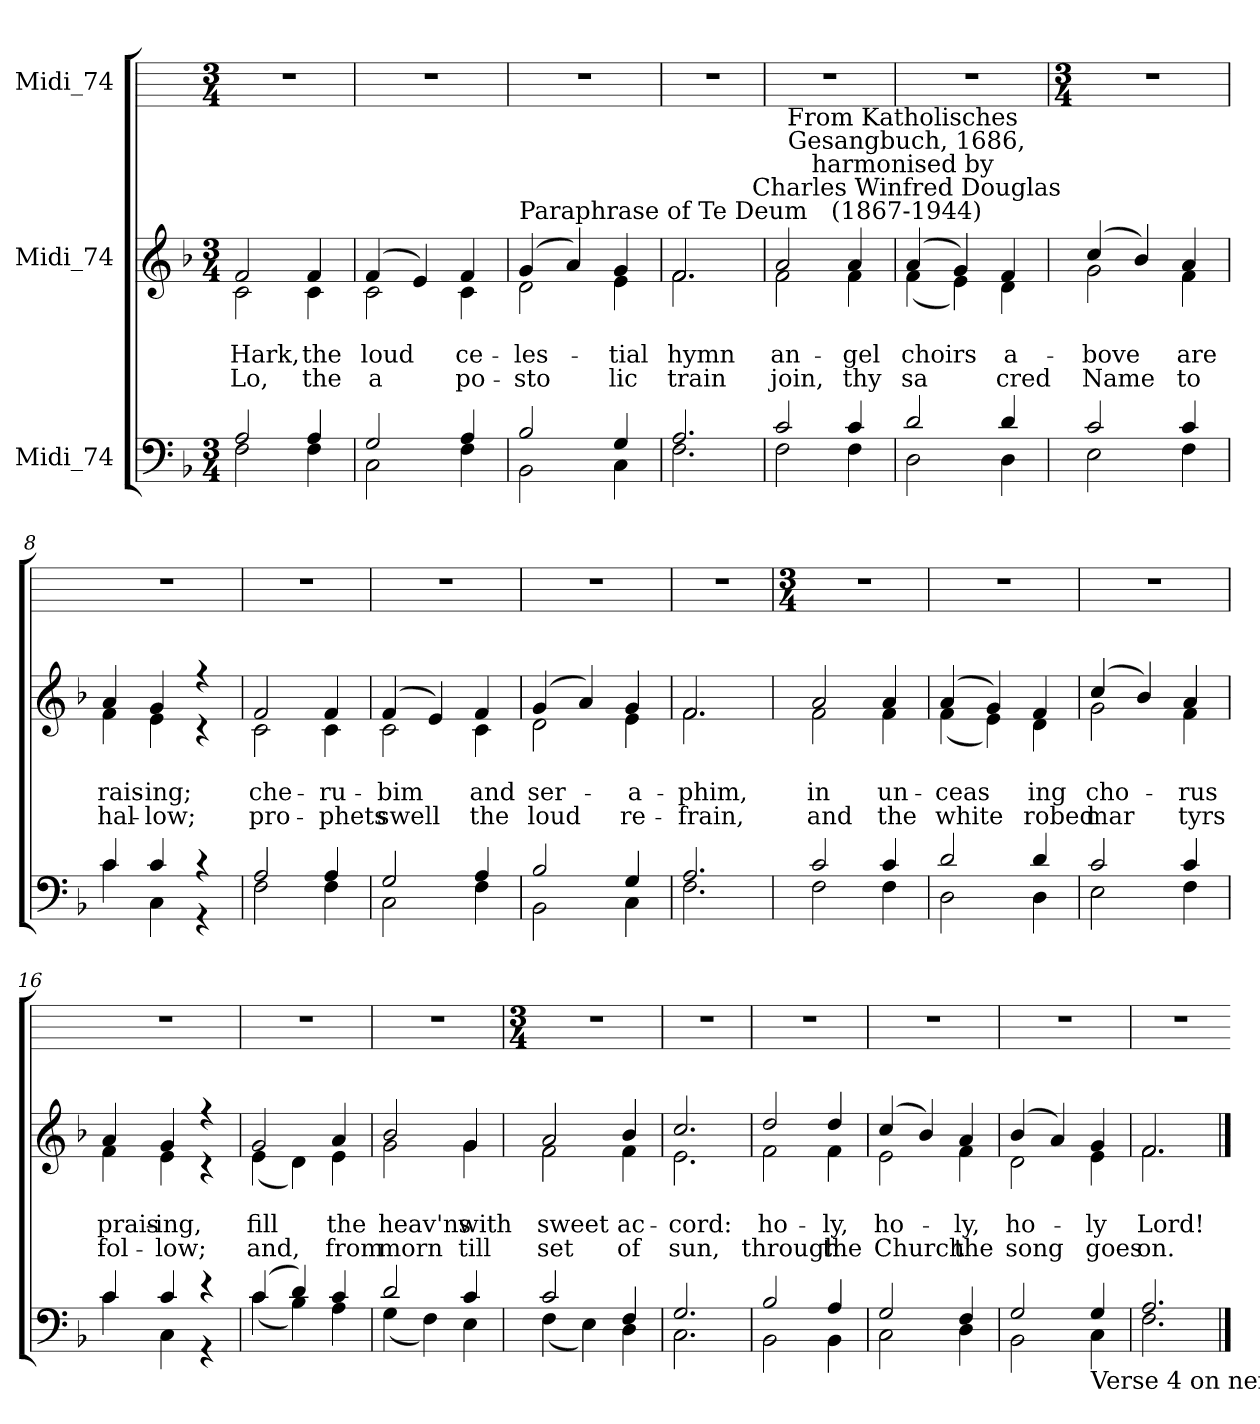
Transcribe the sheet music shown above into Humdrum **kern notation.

**kern	**kern	**text	**text	**text	**kern
*part3	*part2	*part2	*part2	*part2	*part1
*staff3	*staff2	*staff2	*staff2	*staff2	*staff1
*I"Midi_74	*I"Midi_74	*	*	*	*I"Midi_74
*clefF4	*clefG2	*	*	*	*
*k[b-]	*k[b-]	*	*	*	*
*F:	*F:	*	*	*	*
*M3/4	*M3/4	*	*	*	*M3/4
=1	=1	=1	=1	=1	=1
*^	*	*	*	*	*
!	!	!LO:TX:a:cj:t=Paraphrase by Ignaz Franz (1719-1790),\ntr. Clarence Walworth (1820-1900)	!	!	!	!
!	!	!	!LO:LY:b	!	!LO:LY:b	!
*	*	*^	*	*	*	*
!	!	!	!	!	!LO:LY:b	!	!
2A/	2F\	2f/	2c\	.	Hark,	-Lo,	2.r
!	!	!	!	!LO:LY:b	!	!LO:LY:b	!
!	!	!	!	!	!LO:LY:b	!	!
4A/	4F\	4f/	4c\	.	the	the	.
=2	=2	=2	=2	=2	=2	=2	=2
!	!	!	!	!LO:LY:b	!	!LO:LY:b	!
!	!	!	!	!	!LO:LY:b	!	!
2G/	2C\	(>4f/	2c\	.	-loud	a	2.r
.	.	4e/)	.	.	.	.	.
!	!	!	!	!LO:LY:b	!	!LO:LY:b	!
!	!	!	!	!	!LO:LY:b	!	!
4A/	4F\	4f/	4c\	.	ce-	po-	.
=3	=3	=3	=3	=3	=3	=3	=3
!	!	!LO:TX:a:t=Paraphrase of Te Deum	!	!	!	!	!
!	!	!	!	!LO:LY:b	!	!LO:LY:b	!
!	!	!	!	!	!LO:LY:b	!	!
2B-/	2BB-\	(>4g/	2d\	.	les-	sto	2.r
.	.	4a/)	.	.	.	.	.
!	!	!	!	!LO:LY:b	!	!LO:LY:b	!
!	!	!	!	!	!LO:LY:b	!	!
4G/	4C\	4g/	4e\	.	-tial	lic	.
=4	=4	=4	=4	=4	=4	=4	=4
!	!	!	!	!LO:LY:b	!	!LO:LY:b	!
!	!	!	!	!	!LO:LY:b	!	!
2.A/	2.F\	2.f/	2.f\	.	hymn	train	2.r
=5	=5	=5	=5	=5	=5	=5	=5
!	!	!	!	!LO:LY:b	!	!LO:LY:b	!
!	!	!	!	!	!LO:LY:b	!	!
2c/	2F\	2a/	2f\	.	an-	join,	2.r
!	!	!	!	!LO:LY:b	!	!LO:LY:b	!
!	!	!	!	!	!LO:LY:b	!	!
4c/	4F\	4a/	4f\	.	-gel	thy	.
=6	=6	=6	=6	=6	=6	=6	=6
!	!	!LO:TX:a:cj:t=From Katholisches \nGesangbuch, 1686,\nharmonised by \nCharles Winfred Douglas\n(1867-1944)	!	!	!	!	!
!	!	!	!	!LO:LY:b	!	!LO:LY:b	!
!	!	!	!	!	!LO:LY:b	!	!
2d/	2D\	(>4a/	(<4f\	.	choirs	sa	2.r
.	.	4g/)	4e\)	.	.	.	.
!	!	!	!	!LO:LY:b	!	!LO:LY:b	!
!	!	!	!	!	!LO:LY:b	!	!
4d/	4D\	4f/	4d\	.	a-	cred	.
!!LO:LB:g=z
=7	=7	=7	=7	=7	=7	=7	=7
*	*	*	*	*	*	*	*M3/4
!	!	!	!	!LO:LY:b	!	!LO:LY:b	!
!	!	!	!	!	!LO:LY:b	!	!
2c/	2E\	(>4cc/	2g\	.	bove	Name	2.r
.	.	4b-/)	.	.	.	.	.
!	!	!	!	!LO:LY:b	!	!LO:LY:b	!
!	!	!	!	!	!LO:LY:b	!	!
4c/	4F\	4a/	4f\	.	are	-to	.
=8	=8	=8	=8	=8	=8	=8	=8
!	!	!	!	!LO:LY:b	!	!LO:LY:b	!
!	!	!	!	!	!LO:LY:b	!	!
4c/	4c\	4a/	4f\	.	rais-	hal-	2.r
!	!	!	!	!LO:LY:b	!	!LO:LY:b	!
!	!	!	!	!	!LO:LY:b	!	!
4c/	4C\	4g/	4e\	.	-ing;	low;	.
4r	4r	4r	4r	.	.	.	.
=9	=9	=9	=9	=9	=9	=9	=9
!	!	!	!	!LO:LY:b	!	!LO:LY:b	!
!	!	!	!	!	!LO:LY:b	!	!
2A/	2F\	2f/	2c\	.	che-	pro-	2.r
!	!	!	!	!LO:LY:b	!	!LO:LY:b	!
!	!	!	!	!	!LO:LY:b	!	!
4A/	4F\	4f/	4c\	.	-ru-	phets	.
=10	=10	=10	=10	=10	=10	=10	=10
!	!	!	!	!LO:LY:b	!	!LO:LY:b	!
!	!	!	!	!	!LO:LY:b	!	!
2G/	2C\	(>4f/	2c\	.	bim	swell	2.r
.	.	4e/)	.	.	.	.	.
!	!	!	!	!LO:LY:b	!	!LO:LY:b	!
!	!	!	!	!	!LO:LY:b	!	!
4A/	4F\	4f/	4c\	.	and	the	.
=11	=11	=11	=11	=11	=11	=11	=11
!	!	!	!	!LO:LY:b	!	!LO:LY:b	!
!	!	!	!	!	!LO:LY:b	!	!
2B-/	2BB-\	(>4g/	2d\	.	-ser-	loud	2.r
.	.	4a/)	.	.	.	.	.
!	!	!	!	!LO:LY:b	!	!LO:LY:b	!
!	!	!	!	!	!LO:LY:b	!	!
4G/	4C\	4g/	4e\	.	-a-	re-	.
=12	=12	=12	=12	=12	=12	=12	=12
!	!	!	!	!LO:LY:b	!	!LO:LY:b	!
!	!	!	!	!	!LO:LY:b	!	!
2.A/	2.F\	2.f/	2.f\	.	phim,	frain,	2.r
!!LO:LB:g=z
=13	=13	=13	=13	=13	=13	=13	=13
*	*	*	*	*	*	*	*M3/4
!	!	!	!	!LO:LY:b	!	!LO:LY:b	!
!	!	!	!	!	!LO:LY:b	!	!
2c/	2F\	2a/	2f\	.	in	and	2.r
!	!	!	!	!LO:LY:b	!	!LO:LY:b	!
!	!	!	!	!	!LO:LY:b	!	!
4c/	4F\	4a/	4f\	.	un-	the	.
=14	=14	=14	=14	=14	=14	=14	=14
!	!	!	!	!LO:LY:b	!	!LO:LY:b	!
!	!	!	!	!	!LO:LY:b	!	!
2d/	2D\	(>4a/	(<4f\	.	ceas	white	2.r
.	.	4g/)	4e\)	.	.	.	.
!	!	!	!	!LO:LY:b	!	!LO:LY:b	!
!	!	!	!	!	!LO:LY:b	!	!
4d/	4D\	4f/	4d\	.	ing	-robed	.
=15	=15	=15	=15	=15	=15	=15	=15
!	!	!	!	!LO:LY:b	!	!LO:LY:b	!
!	!	!	!	!	!LO:LY:b	!	!
2c/	2E\	(>4cc/	2g\	.	cho-	mar	2.r
.	.	4b-/)	.	.	.	.	.
!	!	!	!	!LO:LY:b	!	!LO:LY:b	!
!	!	!	!	!	!LO:LY:b	!	!
4c/	4F\	4a/	4f\	.	-rus	-tyrs	.
=16	=16	=16	=16	=16	=16	=16	=16
!	!	!	!	!LO:LY:b	!	!LO:LY:b	!
!	!	!	!	!	!LO:LY:b	!	!
4c/	4c\	4a/	4f\	.	prais-	fol-	2.r
!	!	!	!	!LO:LY:b	!	!LO:LY:b	!
!	!	!	!	!	!LO:LY:b	!	!
4c/	4C\	4g/	4e\	.	-ing,	low;	.
4r	4r	4r	4r	.	.	.	.
=17	=17	=17	=17	=17	=17	=17	=17
!	!	!	!	!LO:LY:b	!	!LO:LY:b	!
!	!	!	!	!	!LO:LY:b	!	!
(>4c/	(<4c\	2g/	(<4e\	.	fill	-and,	2.r
4d/)	4B-\)	.	4d\)	.	.	.	.
!	!	!	!	!LO:LY:b	!	!LO:LY:b	!
!	!	!	!	!	!LO:LY:b	!	!
4c/	4A\	4a/	4e\	.	the	-from	.
=18	=18	=18	=18	=18	=18	=18	=18
!	!	!	!	!LO:LY:b	!	!LO:LY:b	!
!	!	!	!	!	!LO:LY:b	!	!
2d/	(<4G\	2b-/	2g\	.	heav'ns	morn	2.r
.	4F\)	.	.	.	.	.	.
!	!	!	!	!LO:LY:b	!	!LO:LY:b	!
!	!	!	!	!	!LO:LY:b	!	!
4c/	4E\	4g/	4g\	.	with	till	.
!!LO:LB:g=z
=19	=19	=19	=19	=19	=19	=19	=19
*	*	*	*	*	*	*	*M3/4
!	!	!	!	!LO:LY:b	!	!LO:LY:b	!
!	!	!	!	!	!LO:LY:b	!	!
2c/	(<4F\	2a/	2f\	.	sweet	set	2.r
.	4E\)	.	.	.	.	.	.
!	!	!	!	!LO:LY:b	!	!LO:LY:b	!
!	!	!	!	!	!LO:LY:b	!	!
4F/	4D\	4b-/	4f\	.	ac-	-of	.
=20	=20	=20	=20	=20	=20	=20	=20
!	!	!	!	!LO:LY:b	!	!LO:LY:b	!
!	!	!	!	!	!LO:LY:b	!	!
2.G/	2.C\	2.cc/	2.e\	.	cord:	sun,	2.r
=21	=21	=21	=21	=21	=21	=21	=21
!	!	!	!	!LO:LY:b	!	!LO:LY:b	!
!	!	!	!	!	!LO:LY:b	!	!
2B-/	2BB-\	2dd/	2f\	.	ho-	-through	2.r
!	!	!	!	!LO:LY:b	!	!LO:LY:b	!
!	!	!	!	!	!LO:LY:b	!	!
4A/	4BB-\	4dd/	4f\	.	-ly,	-the	.
=22	=22	=22	=22	=22	=22	=22	=22
!	!	!	!	!LO:LY:b	!	!LO:LY:b	!
!	!	!	!	!	!LO:LY:b	!	!
2G/	2C\	(>4cc/	2e\	.	ho-	Church	2.r
.	.	4b-/)	.	.	.	.	.
!	!	!	!	!LO:LY:b	!	!LO:LY:b	!
!	!	!	!	!	!LO:LY:b	!	!
4F/	4D\	4a/	4f\	.	-ly,	the	.
=23	=23	=23	=23	=23	=23	=23	=23
!	!	!	!	!LO:LY:b	!	!LO:LY:b	!
!	!	!	!	!	!LO:LY:b	!	!
2G/	2BB-\	(>4b-/	2d\	.	ho-	song	2.r
.	.	4a/)	.	.	.	.	.
!LO:TX:b:t=Verse 4 on next page	!	!	!	!	!	!	!
!	!	!	!	!LO:LY:b	!	!LO:LY:b	!
!	!	!	!	!	!LO:LY:b	!	!
4G/	4C\	4g/	4e\	.	-ly	goes	.
=24	=24	=24	=24	=24	=24	=24	=24
!	!	!	!	!LO:LY:b	!	!LO:LY:b	!
!	!	!	!	!	!LO:LY:b	!	!
2.A/	2.F\	2.f/	2.f\	.	Lord!	on.	2.r
*v	*v	*	*	*	*	*	*
*	*v	*v	*	*	*	*
==	==	=	=	=	=
*-	*-	*-	*-	*-	*-
